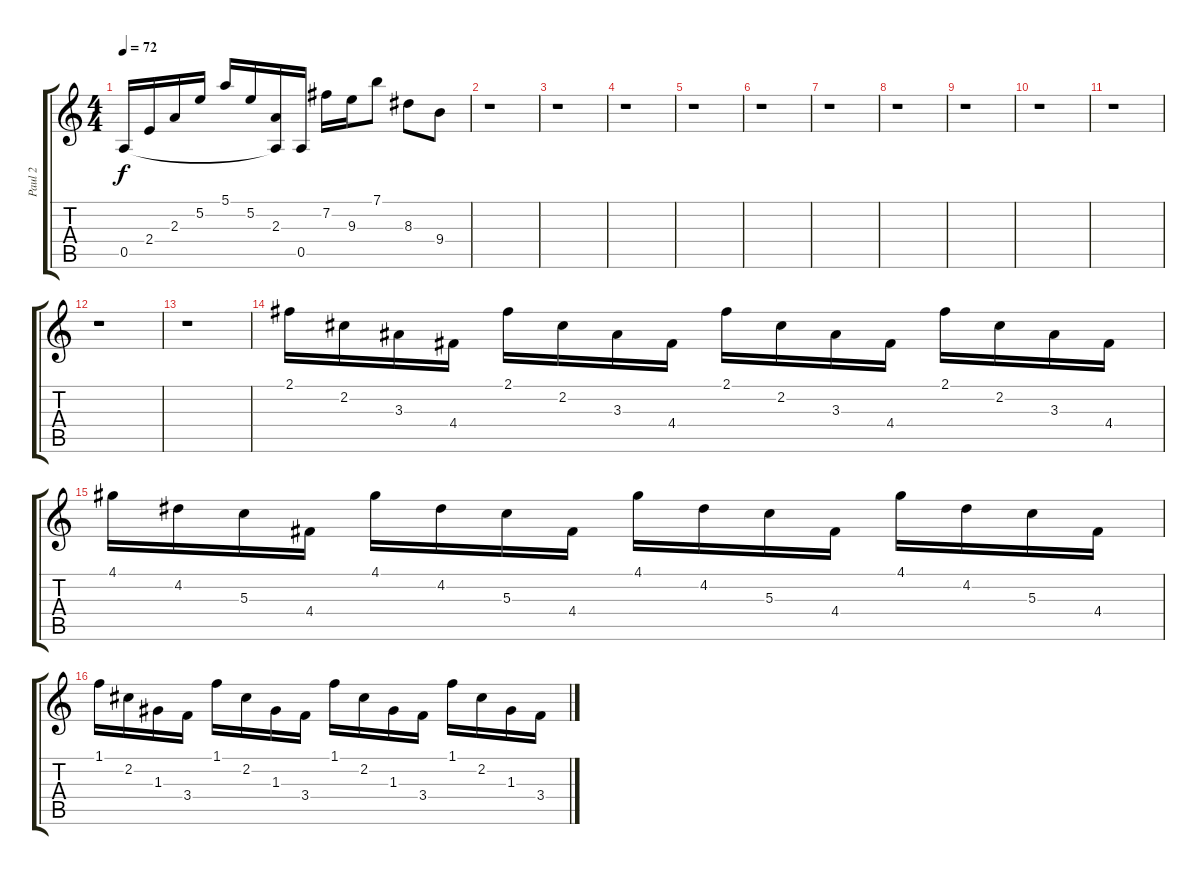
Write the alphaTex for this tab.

\track ("Paul 2" "Paul 2") {instrument overdrivenguitar}
\staff {score tabs}
\tuning (E4 B3 G3 D3 A2 E2) {hide}
\ts (4 4)
\tempo 72
\clef g2
\ks c
0.5.16{dy f} 2.4.16 2.3.16 5.2.16 5.1.16 5.2.16 (2.3 0.5{t}).16 0.5.16 7.2.16 9.3.16 7.1.8 8.3.8 9.4.8 |
r.1 |
r.1 |
r.1 |
r.1 |
r.1 |
r.1 |
r.1 |
r.1 |
r.1 |
r.1 |
r.1 |
r.1 |
2.1.16 2.2.16 3.3.16 4.4.16 2.1.16 2.2.16 3.3.16 4.4.16 2.1.16 2.2.16 3.3.16 4.4.16 2.1.16 2.2.16 3.3.16 4.4.16 |
4.1.16 4.2.16 5.3.16 4.4.16 4.1.16 4.2.16 5.3.16 4.4.16 4.1.16 4.2.16 5.3.16 4.4.16 4.1.16 4.2.16 5.3.16 4.4.16 |
1.1.16 2.2.16 1.3.16 3.4.16 1.1.16 2.2.16 1.3.16 3.4.16 1.1.16 2.2.16 1.3.16 3.4.16 1.1.16 2.2.16 1.3.16 3.4.16
